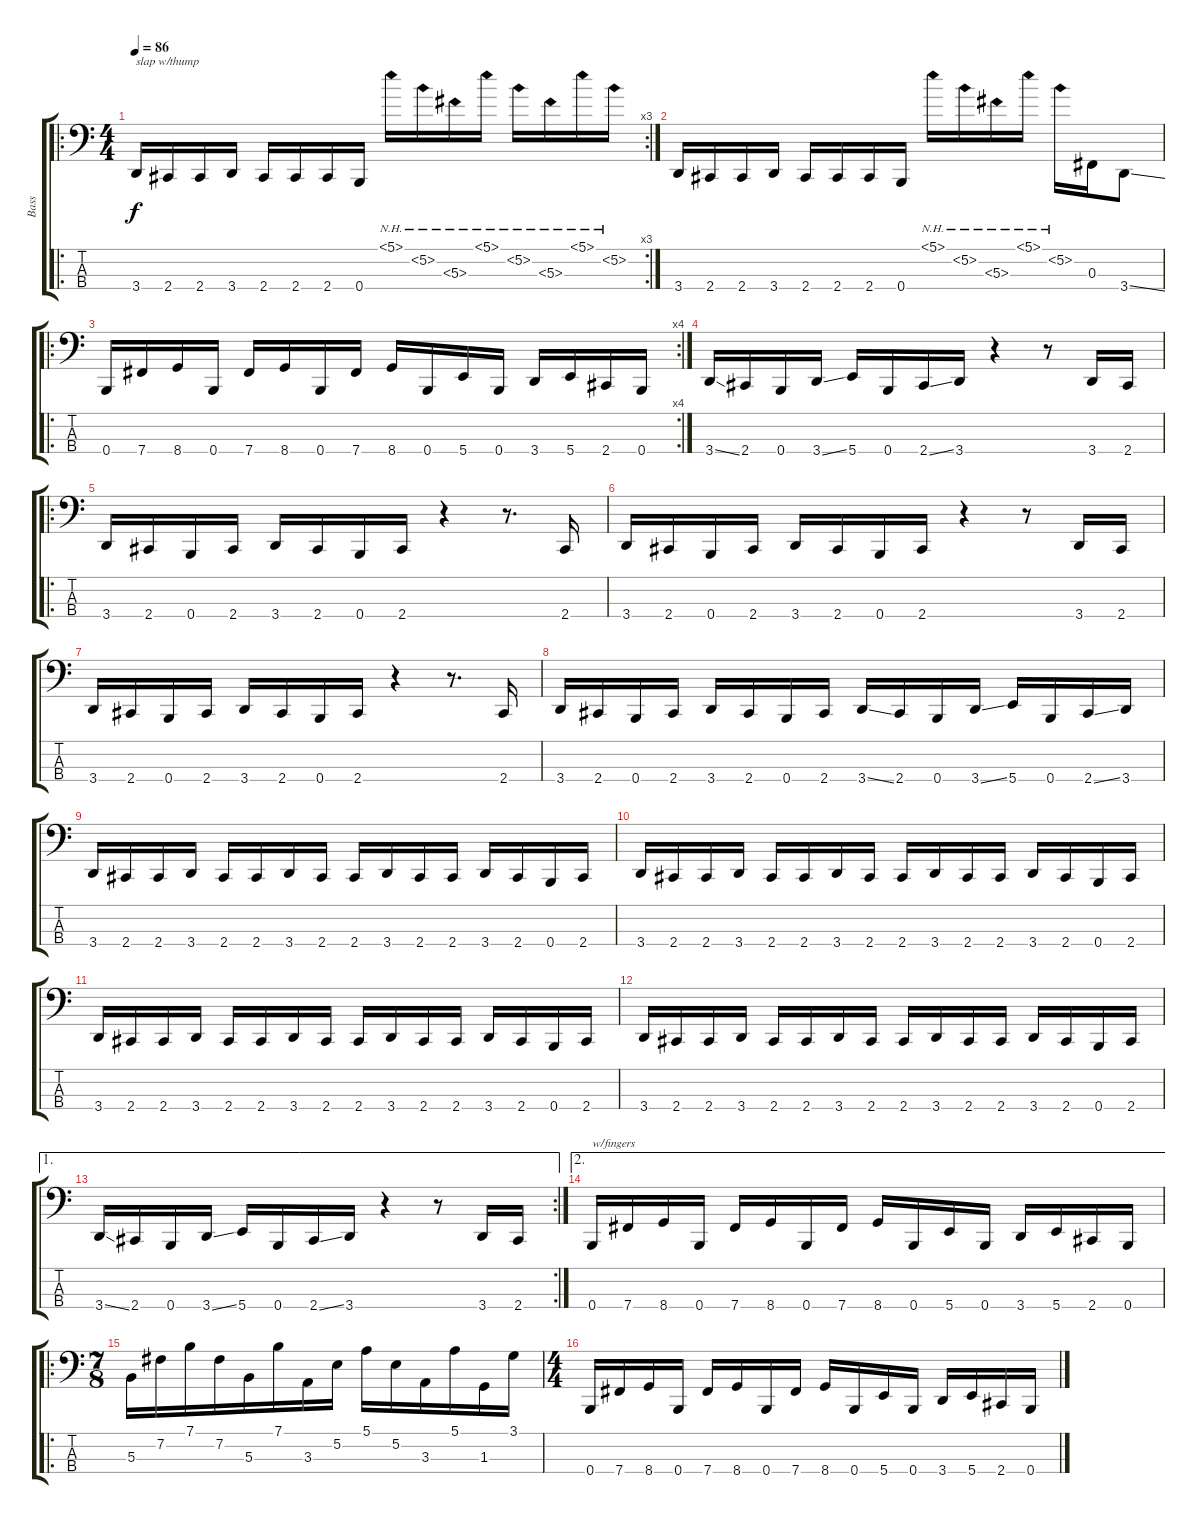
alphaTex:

\track ("Bass" "Bass") {instrument slapbass1}
\staff {score tabs}
\tuning (E2 B1 Gb1 B0) {hide}
\ro
\rc 3
\ts (4 4)
\tempo 86
\clef f4
\ks c
3.4.16{txt "slap w/thump" dy f instrument slapbass1} 2.4.16 2.4.16 3.4.16 2.4.16 2.4.16 2.4.16 0.4.16 5.1{nh}.16 5.2{nh}.16 5.3{nh}.16 5.1{nh}.16 5.2{nh}.16 5.3{nh}.16 5.1{nh}.16 5.2{nh}.16 |
3.4.16 2.4.16 2.4.16 3.4.16 2.4.16 2.4.16 2.4.16 0.4.16 5.1{nh}.16 5.2{nh}.16 5.3{nh}.16 5.1{nh}.16 5.2{nh}.16 0.3.16 3.4{ss}.8 |
\ro
\rc 4
0.4.16 7.4.16 8.4.16 0.4.16 7.4.16 8.4.16 0.4.16 7.4.16 8.4.16 0.4.16 5.4.16 0.4.16 3.4.16 5.4.16 2.4.16 0.4.16 |
3.4{ss}.16 2.4.16 0.4.16 3.4{ss}.16 5.4.16 0.4.16 2.4{ss}.16 3.4.16 r.4 r.8 3.4.16 2.4.16 |
\ro
3.4.16 2.4.16 0.4.16 2.4.16 3.4.16 2.4.16 0.4.16 2.4.16 r.4 r.8{d} 2.4.16 |
3.4.16 2.4.16 0.4.16 2.4.16 3.4.16 2.4.16 0.4.16 2.4.16 r.4 r.8 3.4.16 2.4.16 |
3.4.16 2.4.16 0.4.16 2.4.16 3.4.16 2.4.16 0.4.16 2.4.16 r.4 r.8{d} 2.4.16 |
3.4.16 2.4.16 0.4.16 2.4.16 3.4.16 2.4.16 0.4.16 2.4.16 3.4{ss}.16 2.4.16 0.4.16 3.4{ss}.16 5.4.16 0.4.16 2.4{ss}.16 3.4.16 |
3.4.16 2.4.16 2.4.16 3.4.16 2.4.16 2.4.16 3.4.16 2.4.16 2.4.16 3.4.16 2.4.16 2.4.16 3.4.16 2.4.16 0.4.16 2.4.16 |
3.4.16 2.4.16 2.4.16 3.4.16 2.4.16 2.4.16 3.4.16 2.4.16 2.4.16 3.4.16 2.4.16 2.4.16 3.4.16 2.4.16 0.4.16 2.4.16 |
3.4.16 2.4.16 2.4.16 3.4.16 2.4.16 2.4.16 3.4.16 2.4.16 2.4.16 3.4.16 2.4.16 2.4.16 3.4.16 2.4.16 0.4.16 2.4.16 |
3.4.16 2.4.16 2.4.16 3.4.16 2.4.16 2.4.16 3.4.16 2.4.16 2.4.16 3.4.16 2.4.16 2.4.16 3.4.16 2.4.16 0.4.16 2.4.16 |
\ae 1
\rc 2
3.4{ss}.16 2.4.16 0.4.16 3.4{ss}.16 5.4.16 0.4.16 2.4{ss}.16 3.4.16 r.4 r.8 3.4.16 2.4.16 |
\ae 2
0.4.16{txt "w/fingers" instrument electricbassfinger} 7.4.16 8.4.16 0.4.16 7.4.16 8.4.16 0.4.16 7.4.16 8.4.16 0.4.16 5.4.16 0.4.16 3.4.16 5.4.16 2.4.16 0.4.16 |
\ro
\ts (7 8)
5.3.16 7.2.16 7.1.16 7.2.16 5.3.16 7.1.16 3.3.16 5.2.16 5.1.16 5.2.16 3.3.16 5.1.16 1.3.16 3.1.16 |
\ts (4 4)
0.4.16 7.4.16 8.4.16 0.4.16 7.4.16 8.4.16 0.4.16 7.4.16 8.4.16 0.4.16 5.4.16 0.4.16 3.4.16 5.4.16 2.4.16 0.4.16
